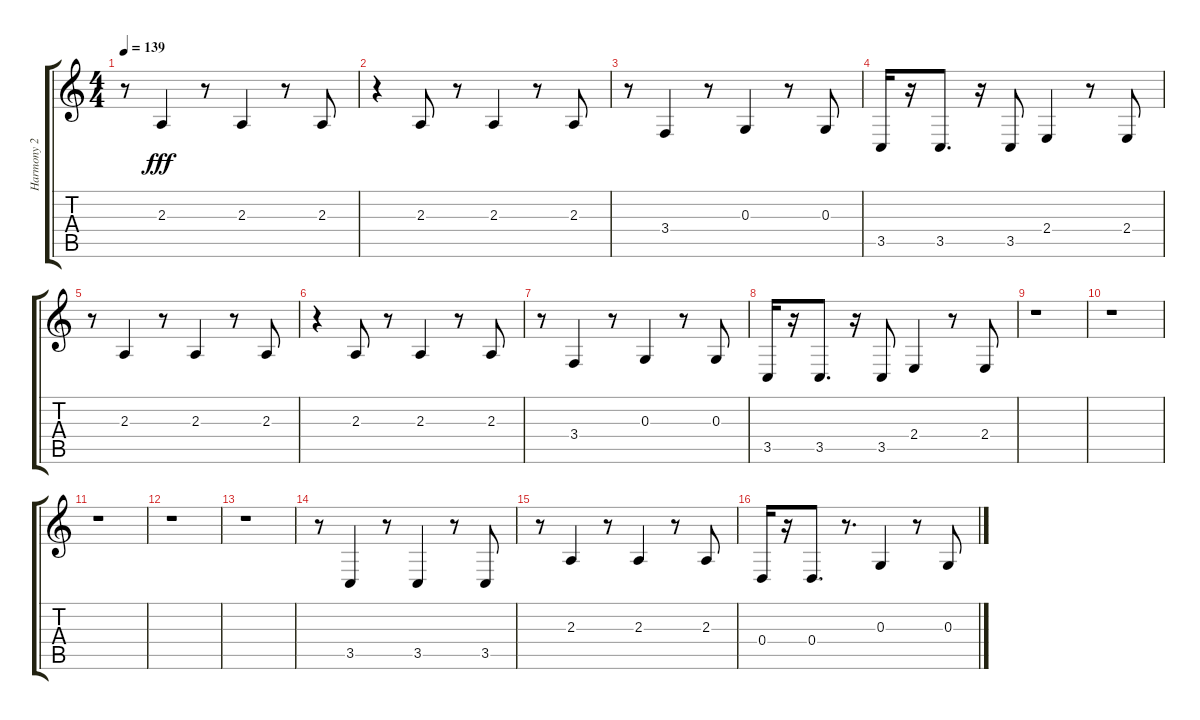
\track ("Harmony 2" "Harmony 2") {instrument pad3polysynth}
\staff {score tabs}
\tuning (E4 B3 G3 D3 A2 E2) {hide}
\ts (4 4)
\tempo 139
\clef g2
\ks c
r.8{dy fff} 2.3.4 r.8 2.3.4 r.8 2.3.8 |
r.4 2.3.8 r.8 2.3.4 r.8 2.3.8 |
r.8 3.4.4 r.8 0.3.4 r.8 0.3.8 |
3.5.16 r.16 3.5.8{d} r.16 3.5.8 2.4.4 r.8 2.4.8 |
r.8 2.3.4 r.8 2.3.4 r.8 2.3.8 |
r.4 2.3.8 r.8 2.3.4 r.8 2.3.8 |
r.8 3.4.4 r.8 0.3.4 r.8 0.3.8 |
3.5.16 r.16 3.5.8{d} r.16 3.5.8 2.4.4 r.8 2.4.8 |
r.1 |
r.1 |
r.1 |
r.1 |
r.1 |
r.8 3.5.4 r.8 3.5.4 r.8 3.5.8 |
r.8 2.3.4 r.8 2.3.4 r.8 2.3.8 |
0.4.16 r.16 0.4.8{d} r.8{d} 0.3.4 r.8 0.3.8
